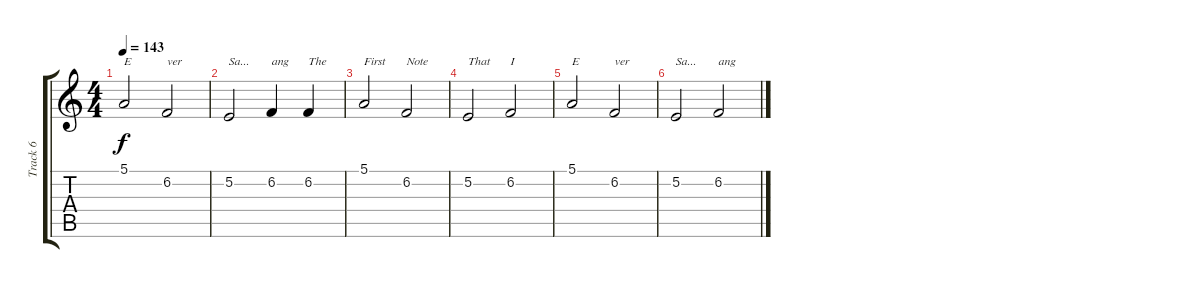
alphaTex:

\track ("Track 6" "Track 6") {instrument voiceoohs}
\staff {score tabs}
\tuning (E4 B3 G3 D3 A2 D2) {hide}
\ts (4 4)
\tempo 143
\clef g2
\ks c
5.1.2{txt "E" dy f} 6.2.2{txt "ver"} |
5.2.2{txt "Sa..."} 6.2.4{txt "ang"} 6.2.4{txt "The"} |
5.1.2{txt "First"} 6.2.2{txt "Note"} |
5.2.2{txt "That"} 6.2.2{txt "I"} |
5.1.2{txt "E"} 6.2.2{txt "ver"} |
5.2.2{txt "Sa..."} 6.2.2{txt "ang"}
